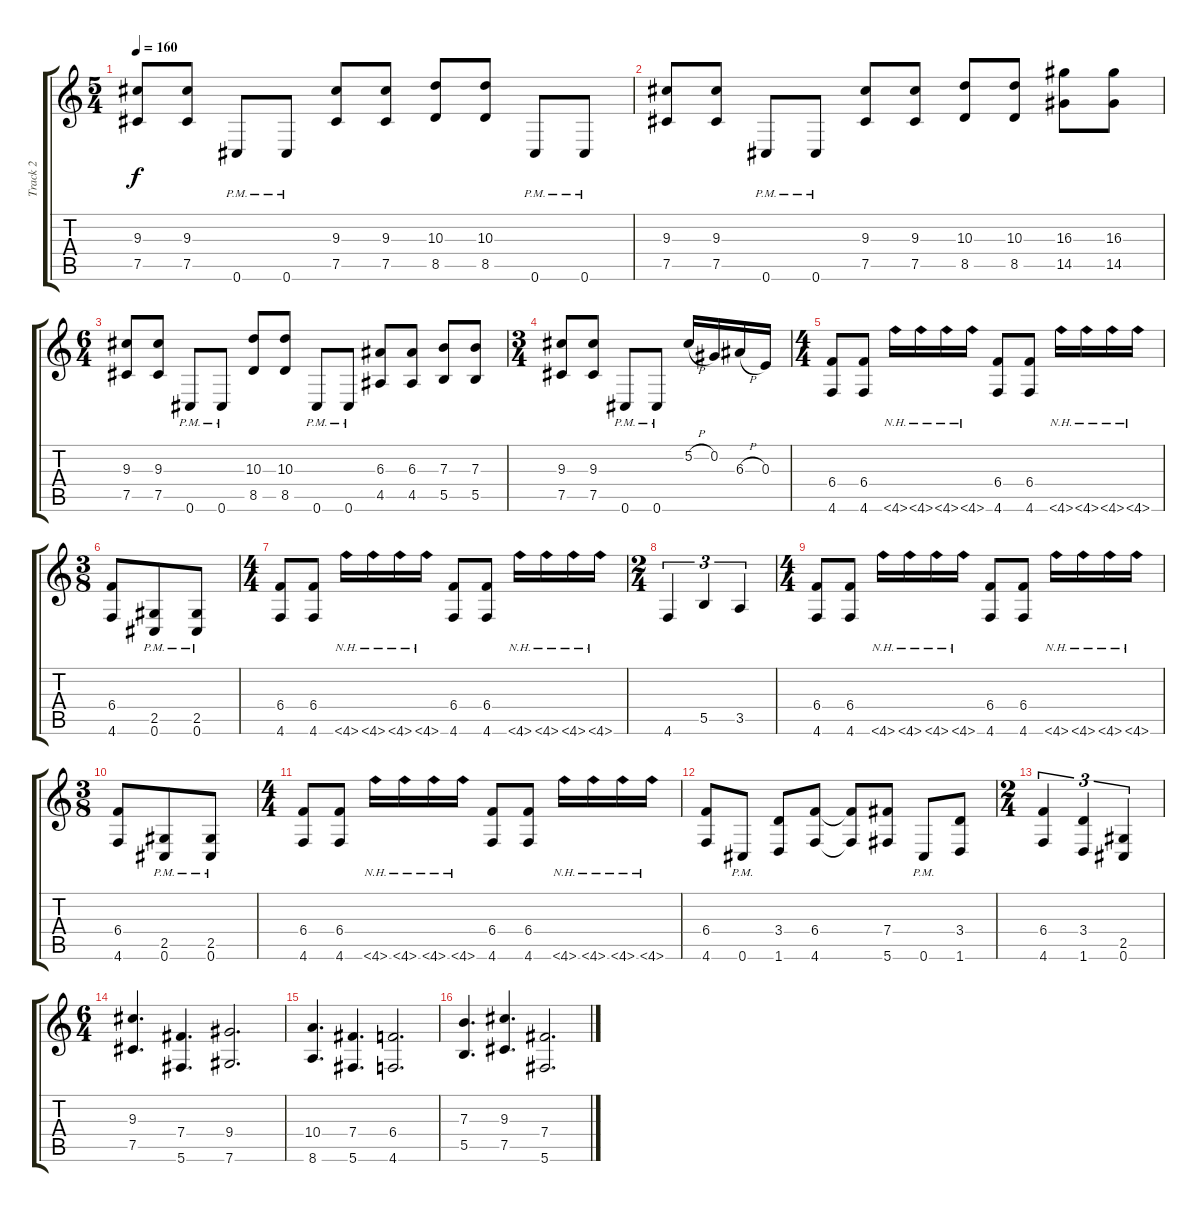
\track ("Track 2" "Track 2") {instrument distortionguitar}
\staff {score tabs}
\tuning (Db4 Ab3 E3 B2 Gb2 Db2) {hide}
\ts (5 4)
\tempo 160
\clef g2
\ks c
(9.3 7.5).8{dy f} (9.3 7.5).8 0.6{pm}.8 0.6{pm}.8 (9.3 7.5).8 (9.3 7.5).8 (10.3 8.5).8 (10.3 8.5).8 0.6{pm}.8 0.6{pm}.8 |
(9.3 7.5).8 (9.3 7.5).8 0.6{pm}.8 0.6{pm}.8 (9.3 7.5).8 (9.3 7.5).8 (10.3 8.5).8 (10.3 8.5).8 (16.3 14.5).8 (16.3 14.5).8 |
\ts (6 4)
(9.3 7.5).8 (9.3 7.5).8 0.6{pm}.8 0.6{pm}.8 (10.3 8.5).8 (10.3 8.5).8 0.6{pm}.8 0.6{pm}.8 (6.3 4.5).8 (6.3 4.5).8 (7.3 5.5).8 (7.3 5.5).8 |
\ts (3 4)
(9.3 7.5).8 (9.3 7.5).8 0.6{pm}.8 0.6{pm}.8 5.2{h}.16 0.2.16 6.3{h}.16 0.3.16 |
\ts (4 4)
(6.4 4.6).8 (6.4 4.6).8 4.6{nh}.16 4.6{nh}.16 4.6{nh}.16 4.6{nh}.16 (6.4 4.6).8 (6.4 4.6).8 4.6{nh}.16 4.6{nh}.16 4.6{nh}.16 4.6{nh}.16 |
\ts (3 8)
(6.4 4.6).8 (2.5{pm} 0.6).8 (2.5{pm} 0.6).8 |
\ts (4 4)
(6.4 4.6).8 (6.4 4.6).8 4.6{nh}.16 4.6{nh}.16 4.6{nh}.16 4.6{nh}.16 (6.4 4.6).8 (6.4 4.6).8 4.6{nh}.16 4.6{nh}.16 4.6{nh}.16 4.6{nh}.16 |
\ts (2 4)
4.6.4{tu (3 2)} 5.5.4{tu (3 2)} 3.5.4{tu (3 2)} |
\ts (4 4)
(6.4 4.6).8 (6.4 4.6).8 4.6{nh}.16 4.6{nh}.16 4.6{nh}.16 4.6{nh}.16 (6.4 4.6).8 (6.4 4.6).8 4.6{nh}.16 4.6{nh}.16 4.6{nh}.16 4.6{nh}.16 |
\ts (3 8)
(6.4 4.6).8 (2.5{pm} 0.6).8 (2.5{pm} 0.6).8 |
\ts (4 4)
(6.4 4.6).8 (6.4 4.6).8 4.6{nh}.16 4.6{nh}.16 4.6{nh}.16 4.6{nh}.16 (6.4 4.6).8 (6.4 4.6).8 4.6{nh}.16 4.6{nh}.16 4.6{nh}.16 4.6{nh}.16 |
(6.4 4.6).8 0.6{pm}.8 (3.4 1.6).8 (6.4 4.6).8 (6.4{t} 4.6{t}).8 (7.4 5.6).8 0.6{pm}.8 (3.4 1.6).8 |
\ts (2 4)
(6.4 4.6).4{tu (3 2)} (3.4 1.6).4{tu (3 2)} (2.5 0.6).4{tu (3 2)} |
\ts (6 4)
(9.3 7.5).4{d} (7.4 5.6).4{d} (9.4 7.6).2{d} |
(10.4 8.6).4{d} (7.4 5.6).4{d} (6.4 4.6).2{d} |
(7.3 5.5).4{d} (9.3 7.5).4{d} (7.4 5.6).2{d}
